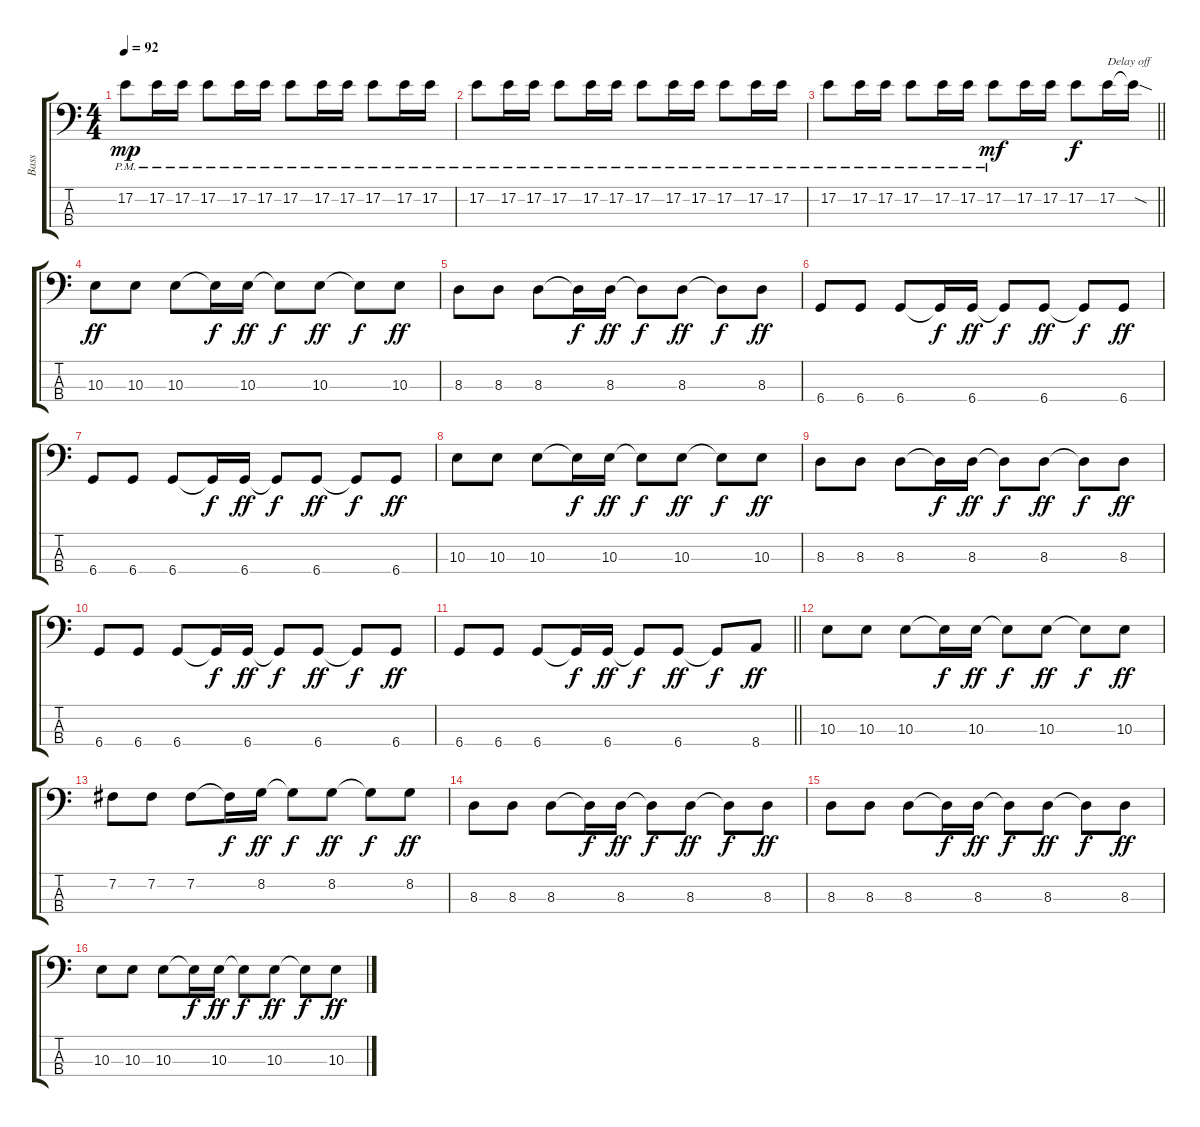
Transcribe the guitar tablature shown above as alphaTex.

\track ("Bass" "Bass") {instrument electricbassfinger}
\staff {score tabs}
\tuning (E2 B1 Gb1 Db1) {hide}
\ts (4 4)
\tempo 92
\clef f4
\ks c
17.2{pm}.8{dy mp} 17.2{pm}.16 17.2{pm}.16 17.2{pm}.8 17.2{pm}.16 17.2{pm}.16 17.2{pm}.8 17.2{pm}.16 17.2{pm}.16 17.2{pm}.8 17.2{pm}.16 17.2{pm}.16 |
17.2{pm}.8 17.2{pm}.16 17.2{pm}.16 17.2{pm}.8 17.2{pm}.16 17.2{pm}.16 17.2{pm}.8 17.2{pm}.16 17.2{pm}.16 17.2{pm}.8 17.2{pm}.16 17.2{pm}.16 |
\barLineRight lightlight
17.2{pm}.8 17.2{pm}.16 17.2{pm}.16 17.2{pm}.8 17.2{pm}.16 17.2{pm}.16 17.2{pm}.8{dy mf} 17.2.16 17.2.16 17.2.8{dy f} 17.2.16{txt "Delay off"} 17.2{sod t}.16 |
\section ("" "")
10.3.8{dy ff} 10.3.8 10.3.8 10.3{t}.16{dy f} 10.3.16{dy ff} 10.3{t}.8{dy f} 10.3.8{dy ff} 10.3{t}.8{dy f} 10.3.8{dy ff} |
8.3.8 8.3.8 8.3.8 8.3{t}.16{dy f} 8.3.16{dy ff} 8.3{t}.8{dy f} 8.3.8{dy ff} 8.3{t}.8{dy f} 8.3.8{dy ff} |
6.4.8 6.4.8 6.4.8 6.4{t}.16{dy f} 6.4.16{dy ff} 6.4{t}.8{dy f} 6.4.8{dy ff} 6.4{t}.8{dy f} 6.4.8{dy ff} |
6.4.8 6.4.8 6.4.8 6.4{t}.16{dy f} 6.4.16{dy ff} 6.4{t}.8{dy f} 6.4.8{dy ff} 6.4{t}.8{dy f} 6.4.8{dy ff} |
10.3.8 10.3.8 10.3.8 10.3{t}.16{dy f} 10.3.16{dy ff} 10.3{t}.8{dy f} 10.3.8{dy ff} 10.3{t}.8{dy f} 10.3.8{dy ff} |
8.3.8 8.3.8 8.3.8 8.3{t}.16{dy f} 8.3.16{dy ff} 8.3{t}.8{dy f} 8.3.8{dy ff} 8.3{t}.8{dy f} 8.3.8{dy ff} |
6.4.8 6.4.8 6.4.8 6.4{t}.16{dy f} 6.4.16{dy ff} 6.4{t}.8{dy f} 6.4.8{dy ff} 6.4{t}.8{dy f} 6.4.8{dy ff} |
\barLineRight lightlight
6.4.8 6.4.8 6.4.8 6.4{t}.16{dy f} 6.4.16{dy ff} 6.4{t}.8{dy f} 6.4.8{dy ff} 6.4{t}.8{dy f} 8.4.8{dy ff} |
10.3.8 10.3.8 10.3.8 10.3{t}.16{dy f} 10.3.16{dy ff} 10.3{t}.8{dy f} 10.3.8{dy ff} 10.3{t}.8{dy f} 10.3.8{dy ff} |
7.2.8 7.2.8 7.2.8 7.2{t}.16{dy f} 8.2.16{dy ff} 8.2{t}.8{dy f} 8.2.8{dy ff} 8.2{t}.8{dy f} 8.2.8{dy ff} |
8.3.8 8.3.8 8.3.8 8.3{t}.16{dy f} 8.3.16{dy ff} 8.3{t}.8{dy f} 8.3.8{dy ff} 8.3{t}.8{dy f} 8.3.8{dy ff} |
8.3.8 8.3.8 8.3.8 8.3{t}.16{dy f} 8.3.16{dy ff} 8.3{t}.8{dy f} 8.3.8{dy ff} 8.3{t}.8{dy f} 8.3.8{dy ff} |
10.3.8 10.3.8 10.3.8 10.3{t}.16{dy f} 10.3.16{dy ff} 10.3{t}.8{dy f} 10.3.8{dy ff} 10.3{t}.8{dy f} 10.3.8{dy ff}
